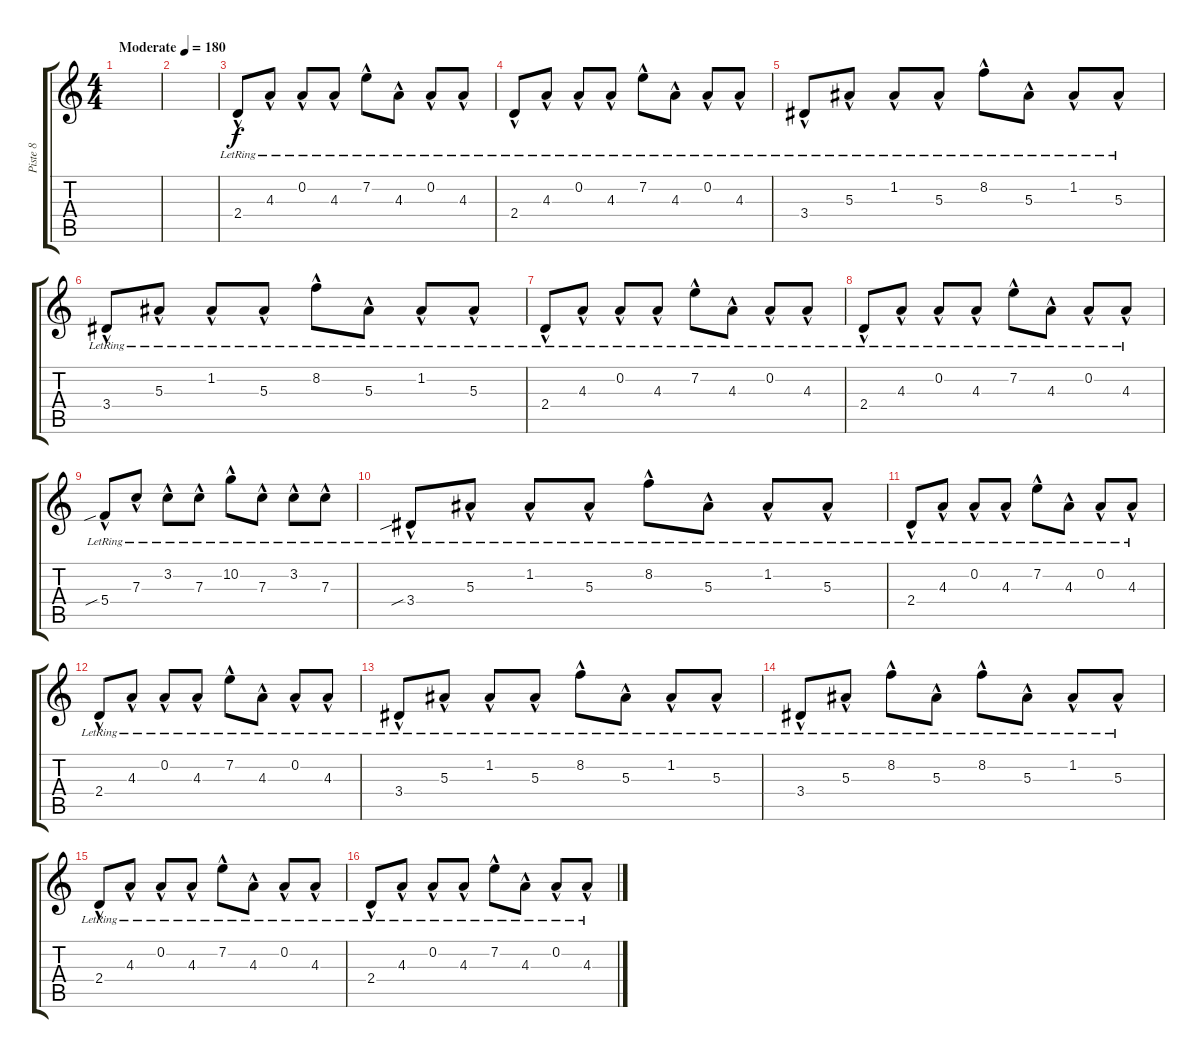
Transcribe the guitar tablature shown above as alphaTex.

\track ("Piste 8" "Piste 8") {instrument acousticguitarsteel}
\staff {score tabs}
\tuning (D4 A3 F3 C3 G2 D2) {hide}
\ts (4 4)
\tempo (180 "Moderate")
\clef g2
\ks c
|
|
2.4{hac lr}.8 4.3{hac lr}.8 0.2{hac lr}.8 4.3{hac lr}.8 7.2{hac lr}.8 4.3{hac lr}.8 0.2{hac lr}.8 4.3{hac lr}.8 |
2.4{hac lr}.8 4.3{hac lr}.8 0.2{hac lr}.8 4.3{hac lr}.8 7.2{hac lr}.8 4.3{hac lr}.8 0.2{hac lr}.8 4.3{hac lr}.8 |
3.4{hac lr}.8 5.3{hac lr}.8 1.2{hac lr}.8 5.3{hac lr}.8 8.2{hac lr}.8 5.3{hac lr}.8 1.2{hac lr}.8 5.3{hac lr}.8 |
3.4{hac lr}.8 5.3{hac lr}.8 1.2{hac lr}.8 5.3{hac lr}.8 8.2{hac lr}.8 5.3{hac lr}.8 1.2{hac lr}.8 5.3{hac lr}.8 |
2.4{hac lr}.8 4.3{hac lr}.8 0.2{hac lr}.8 4.3{hac lr}.8 7.2{hac lr}.8 4.3{hac lr}.8 0.2{hac lr}.8 4.3{hac lr}.8 |
2.4{hac lr}.8 4.3{hac lr}.8 0.2{hac lr}.8 4.3{hac lr}.8 7.2{hac lr}.8 4.3{hac lr}.8 0.2{hac lr}.8 4.3{hac lr}.8 |
5.4{sib hac lr}.8 7.3{hac lr}.8 3.2{hac lr}.8 7.3{hac lr}.8 10.2{hac lr}.8 7.3{hac lr}.8 3.2{hac lr}.8 7.3{hac lr}.8 |
3.4{sib hac lr}.8 5.3{hac lr}.8 1.2{hac lr}.8 5.3{hac lr}.8 8.2{hac lr}.8 5.3{hac lr}.8 1.2{hac lr}.8 5.3{hac lr}.8 |
2.4{hac lr}.8 4.3{hac lr}.8 0.2{hac lr}.8 4.3{hac lr}.8 7.2{hac lr}.8 4.3{hac lr}.8 0.2{hac lr}.8 4.3{hac lr}.8 |
2.4{hac lr}.8 4.3{hac lr}.8 0.2{hac lr}.8 4.3{hac lr}.8 7.2{hac lr}.8 4.3{hac lr}.8 0.2{hac lr}.8 4.3{hac lr}.8 |
3.4{hac lr}.8 5.3{hac lr}.8 1.2{hac lr}.8 5.3{hac lr}.8 8.2{hac lr}.8 5.3{hac lr}.8 1.2{hac lr}.8 5.3{hac lr}.8 |
3.4{hac lr}.8 5.3{hac lr}.8 8.2{hac lr}.8 5.3{hac lr}.8 8.2{hac lr}.8 5.3{hac lr}.8 1.2{hac lr}.8 5.3{hac lr}.8 |
2.4{hac lr}.8 4.3{hac lr}.8 0.2{hac lr}.8 4.3{hac lr}.8 7.2{hac lr}.8 4.3{hac lr}.8 0.2{hac lr}.8 4.3{hac lr}.8 |
2.4{hac lr}.8 4.3{hac lr}.8 0.2{hac lr}.8 4.3{hac lr}.8 7.2{hac lr}.8 4.3{hac lr}.8 0.2{hac lr}.8 4.3{hac lr}.8
